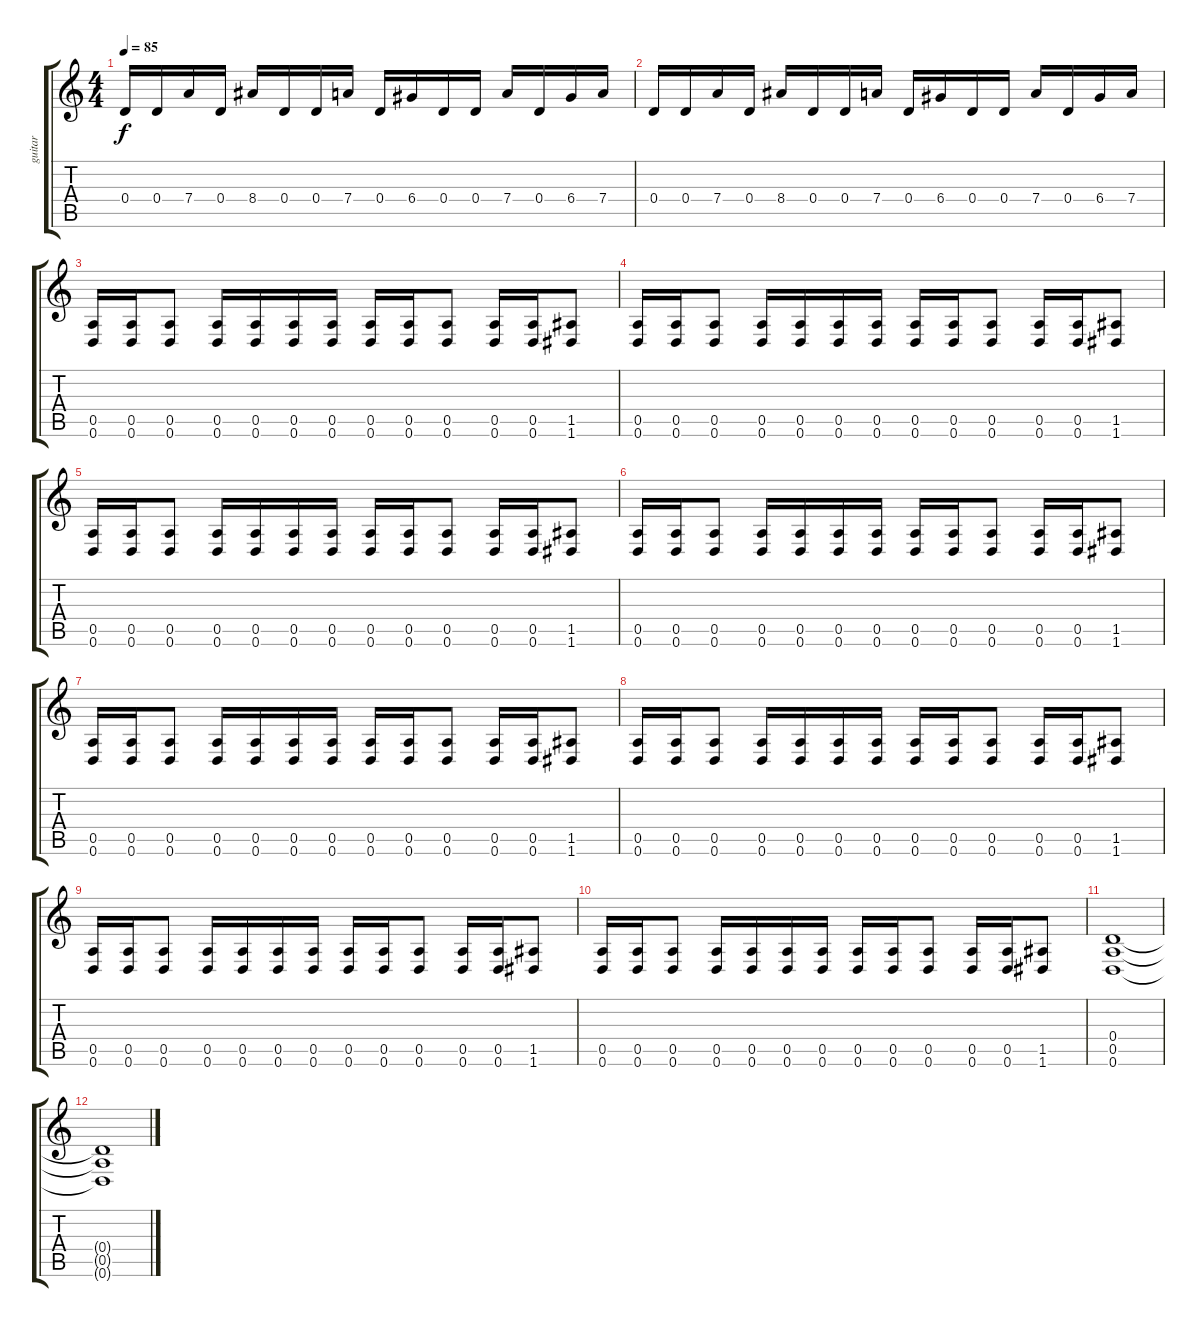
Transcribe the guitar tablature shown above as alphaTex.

\track ("guitar" "guitar") {instrument overdrivenguitar}
\staff {score tabs}
\tuning (E4 B3 G3 D3 A2 D2) {hide}
\ts (4 4)
\tempo 85
\clef g2
\ks c
0.4.16{dy f} 0.4.16 7.4.16 0.4.16 8.4.16 0.4.16 0.4.16 7.4.16 0.4.16 6.4.16 0.4.16 0.4.16 7.4.16 0.4.16 6.4.16 7.4.16 |
0.4.16 0.4.16 7.4.16 0.4.16 8.4.16 0.4.16 0.4.16 7.4.16 0.4.16 6.4.16 0.4.16 0.4.16 7.4.16 0.4.16 6.4.16 7.4.16 |
(0.5 0.6).16 (0.5 0.6).16 (0.5 0.6).8 (0.5 0.6).16 (0.5 0.6).16 (0.5 0.6).16 (0.5 0.6).16 (0.5 0.6).16 (0.5 0.6).16 (0.5 0.6).8 (0.5 0.6).16 (0.5 0.6).16 (1.5 1.6).8 |
(0.5 0.6).16 (0.5 0.6).16 (0.5 0.6).8 (0.5 0.6).16 (0.5 0.6).16 (0.5 0.6).16 (0.5 0.6).16 (0.5 0.6).16 (0.5 0.6).16 (0.5 0.6).8 (0.5 0.6).16 (0.5 0.6).16 (1.5 1.6).8 |
(0.5 0.6).16 (0.5 0.6).16 (0.5 0.6).8 (0.5 0.6).16 (0.5 0.6).16 (0.5 0.6).16 (0.5 0.6).16 (0.5 0.6).16 (0.5 0.6).16 (0.5 0.6).8 (0.5 0.6).16 (0.5 0.6).16 (1.5 1.6).8 |
(0.5 0.6).16 (0.5 0.6).16 (0.5 0.6).8 (0.5 0.6).16 (0.5 0.6).16 (0.5 0.6).16 (0.5 0.6).16 (0.5 0.6).16 (0.5 0.6).16 (0.5 0.6).8 (0.5 0.6).16 (0.5 0.6).16 (1.5 1.6).8 |
(0.5 0.6).16 (0.5 0.6).16 (0.5 0.6).8 (0.5 0.6).16 (0.5 0.6).16 (0.5 0.6).16 (0.5 0.6).16 (0.5 0.6).16 (0.5 0.6).16 (0.5 0.6).8 (0.5 0.6).16 (0.5 0.6).16 (1.5 1.6).8 |
(0.5 0.6).16 (0.5 0.6).16 (0.5 0.6).8 (0.5 0.6).16 (0.5 0.6).16 (0.5 0.6).16 (0.5 0.6).16 (0.5 0.6).16 (0.5 0.6).16 (0.5 0.6).8 (0.5 0.6).16 (0.5 0.6).16 (1.5 1.6).8 |
(0.5 0.6).16 (0.5 0.6).16 (0.5 0.6).8 (0.5 0.6).16 (0.5 0.6).16 (0.5 0.6).16 (0.5 0.6).16 (0.5 0.6).16 (0.5 0.6).16 (0.5 0.6).8 (0.5 0.6).16 (0.5 0.6).16 (1.5 1.6).8 |
(0.5 0.6).16 (0.5 0.6).16 (0.5 0.6).8 (0.5 0.6).16 (0.5 0.6).16 (0.5 0.6).16 (0.5 0.6).16 (0.5 0.6).16 (0.5 0.6).16 (0.5 0.6).8 (0.5 0.6).16 (0.5 0.6).16 (1.5 1.6).8 |
(0.4 0.5 0.6).1 |
(0.4{t} 0.5{t} 0.6{t}).1
